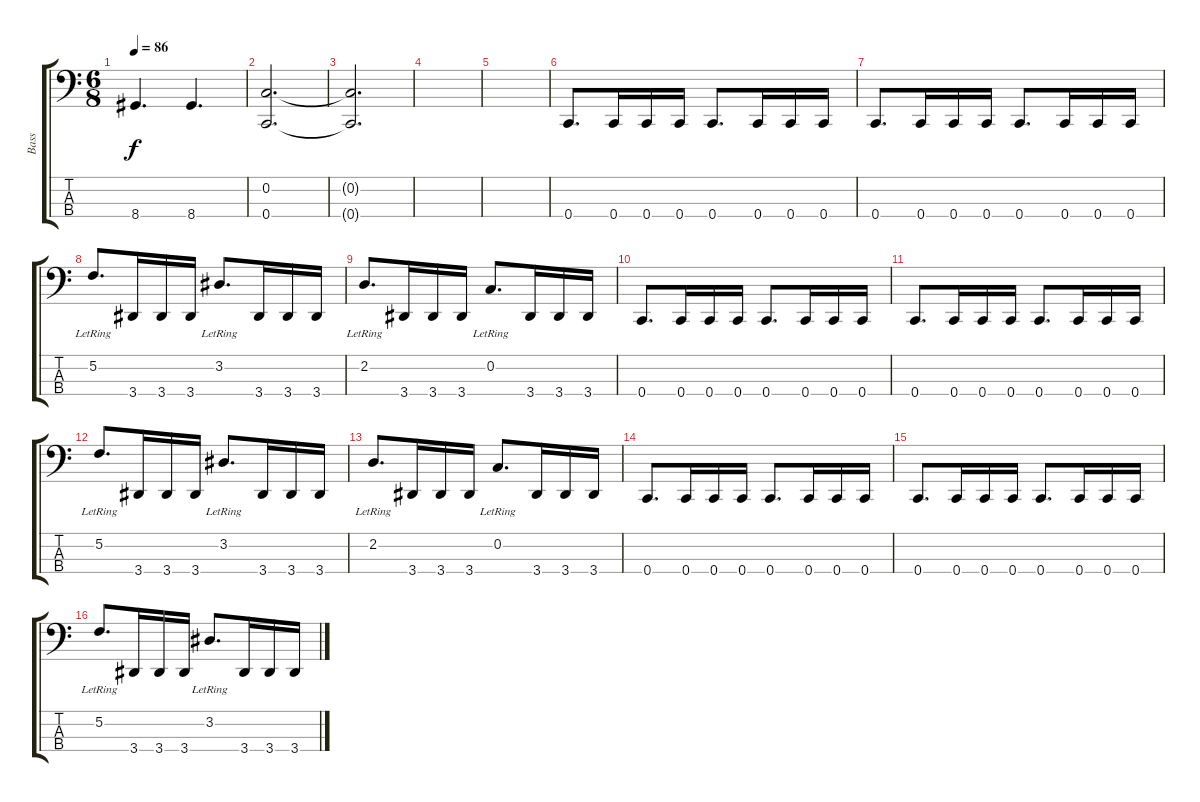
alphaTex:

\track ("Bass" "Bass") {instrument electricbassfinger}
\staff {score tabs}
\tuning (G2 C2 G1 C1) {hide}
\ts (6 8)
\tempo 86
\clef f4
\ks c
8.4.4{d dy f} 8.4.4{d} |
(0.2 0.4).2{d} |
(0.2{t} 0.4{t}).2{d} |
|
|
0.4.8{d} 0.4.16 0.4.16 0.4.16 0.4.8{d} 0.4.16 0.4.16 0.4.16 |
0.4.8{d} 0.4.16 0.4.16 0.4.16 0.4.8{d} 0.4.16 0.4.16 0.4.16 |
5.2{lr}.8{d} 3.4.16 3.4.16 3.4.16 3.2{lr}.8{d} 3.4.16 3.4.16 3.4.16 |
2.2{lr}.8{d} 3.4.16 3.4.16 3.4.16 0.2{lr}.8{d} 3.4.16 3.4.16 3.4.16 |
0.4.8{d} 0.4.16 0.4.16 0.4.16 0.4.8{d} 0.4.16 0.4.16 0.4.16 |
0.4.8{d} 0.4.16 0.4.16 0.4.16 0.4.8{d} 0.4.16 0.4.16 0.4.16 |
5.2{lr}.8{d} 3.4.16 3.4.16 3.4.16 3.2{lr}.8{d} 3.4.16 3.4.16 3.4.16 |
2.2{lr}.8{d} 3.4.16 3.4.16 3.4.16 0.2{lr}.8{d} 3.4.16 3.4.16 3.4.16 |
0.4.8{d} 0.4.16 0.4.16 0.4.16 0.4.8{d} 0.4.16 0.4.16 0.4.16 |
0.4.8{d} 0.4.16 0.4.16 0.4.16 0.4.8{d} 0.4.16 0.4.16 0.4.16 |
5.2{lr}.8{d} 3.4.16 3.4.16 3.4.16 3.2{lr}.8{d} 3.4.16 3.4.16 3.4.16
